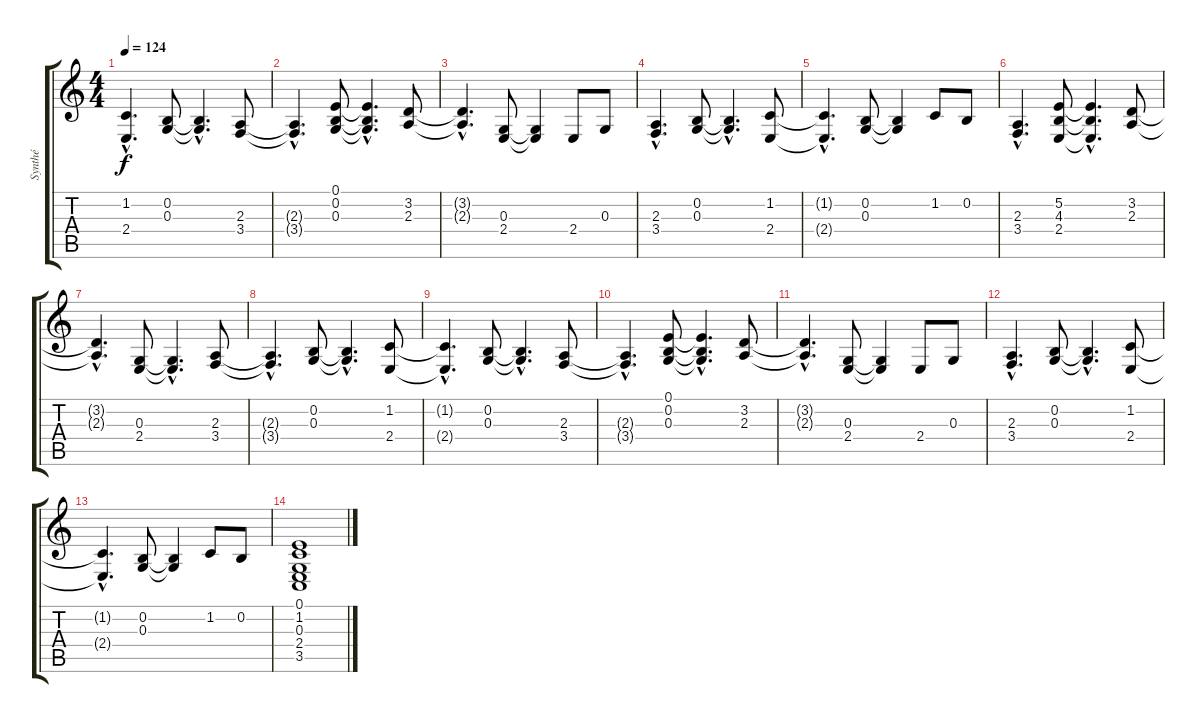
\track ("Synthé" "Synthé") {instrument stringensemble2}
\staff {score tabs}
\tuning (E4 B3 G3 D3 A2 E2) {hide}
\ts (4 4)
\tempo 124
\clef g2
\ks c
(1.2{hac t} 2.4{hac t}).4{d dy f} (0.2 0.3).8 (0.2{hac t} 0.3{hac t}).4{d} (2.3 3.4).8 |
(2.3{hac t} 3.4{hac t}).4{d} (0.1 0.2 0.3).8 (0.1{hac t} 0.2{hac t} 0.3{hac t}).4{d} (3.2 2.3).8 |
(3.2{hac t} 2.3{hac t}).4{d} (0.3 2.4).8 (0.3{t} 2.4{t}).4 2.4.8 0.3.8 |
(2.3{hac} 3.4{hac}).4{d} (0.2 0.3).8 (0.2{hac t} 0.3{hac t}).4{d} (1.2 2.4).8 |
(1.2{hac t} 2.4{hac t}).4{d} (0.2 0.3).8 (0.2{t} 0.3{t}).4 1.2.8 0.2.8 |
(2.3{hac} 3.4{hac}).4{d} (5.2 4.3 2.4).8 (5.2{hac t} 4.3{hac t} 2.4{hac t}).4{d} (3.2 2.3).8 |
(3.2{hac t} 2.3{hac t}).4{d} (0.3 2.4).8 (0.3{hac t} 2.4{hac t}).4{d} (2.3 3.4).8 |
(2.3{hac t} 3.4{hac t}).4{d} (0.2 0.3).8 (0.2{hac t} 0.3{hac t}).4{d} (1.2 2.4).8 |
(1.2{hac t} 2.4{hac t}).4{d} (0.2 0.3).8 (0.2{hac t} 0.3{hac t}).4{d} (2.3 3.4).8 |
(2.3{hac t} 3.4{hac t}).4{d} (0.1 0.2 0.3).8 (0.1{hac t} 0.2{hac t} 0.3{hac t}).4{d} (3.2 2.3).8 |
(3.2{hac t} 2.3{hac t}).4{d} (0.3 2.4).8 (0.3{t} 2.4{t}).4 2.4.8 0.3.8 |
(2.3{hac} 3.4{hac}).4{d} (0.2 0.3).8 (0.2{hac t} 0.3{hac t}).4{d} (1.2 2.4).8 |
(1.2{hac t} 2.4{hac t}).4{d} (0.2 0.3).8 (0.2{t} 0.3{t}).4 1.2.8 0.2.8 |
(0.1 1.2 0.3 2.4 3.5).1
